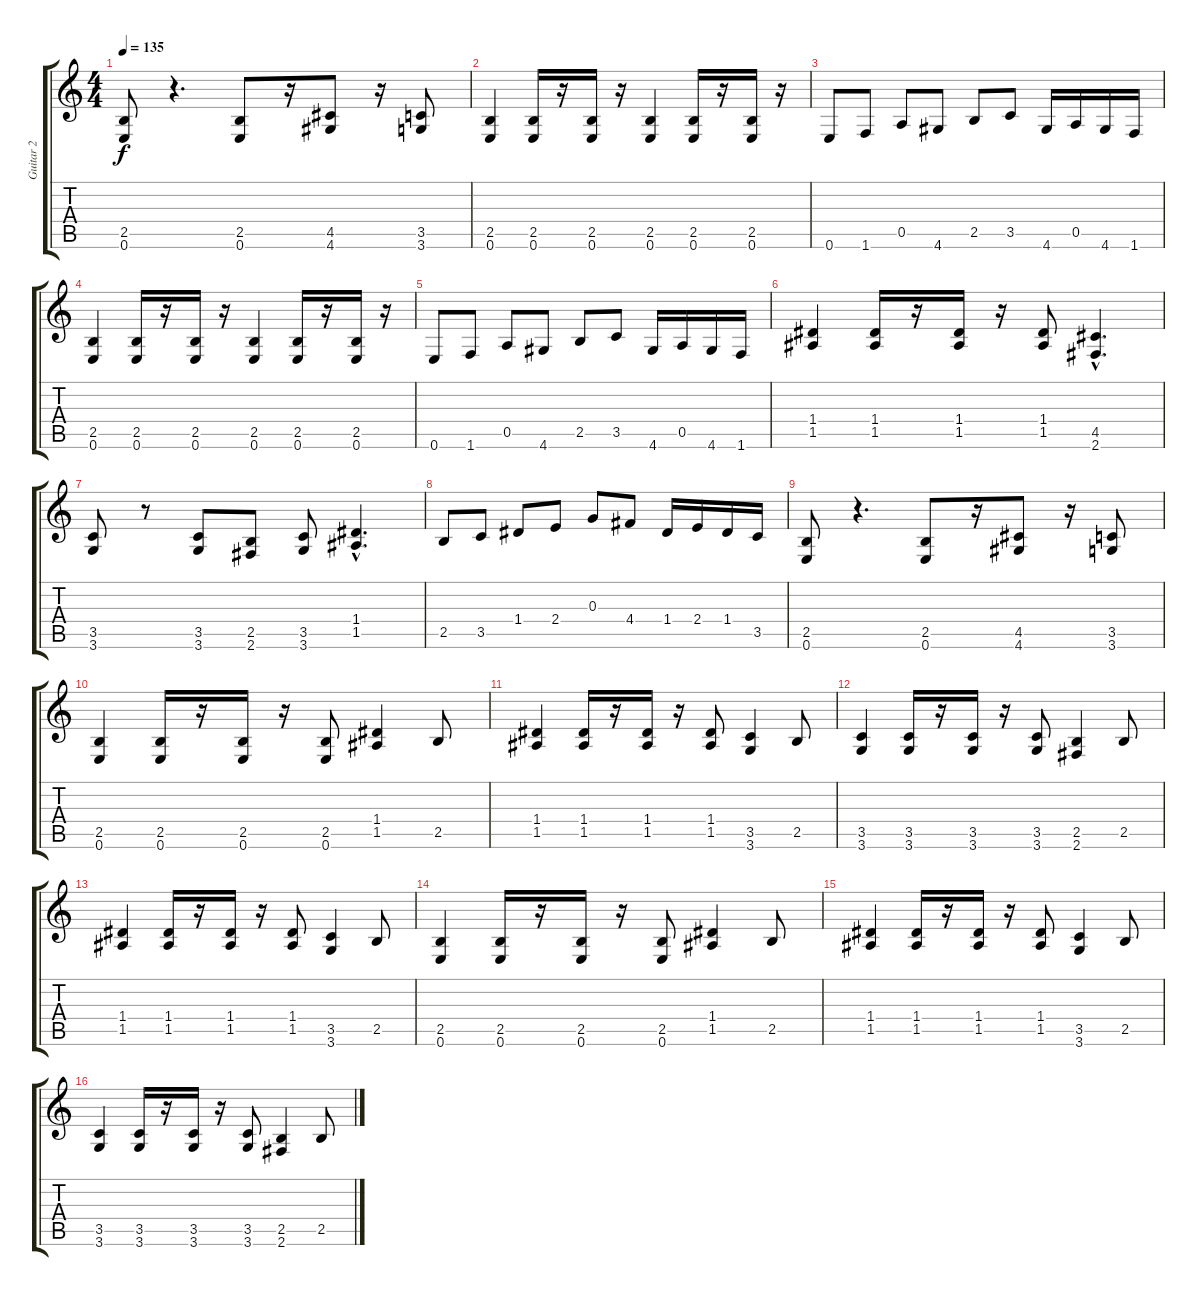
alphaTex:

\track ("Guitar 2" "Guitar 2") {instrument distortionguitar}
\staff {score tabs}
\tuning (E4 B3 G3 D3 A2 E2) {hide}
\ts (4 4)
\tempo 135
\clef g2
\ks c
(2.5 0.6).8{dy f} r.4{d} (2.5 0.6).8 r.16 (4.5 4.6).8 r.16 (3.5 3.6).8 |
(2.5 0.6).4 (2.5 0.6).16 r.16 (2.5 0.6).16 r.16 (2.5 0.6).4 (2.5 0.6).16 r.16 (2.5 0.6).16 r.16 |
0.6.8 1.6.8 0.5.8 4.6.8 2.5.8 3.5.8 4.6.16 0.5.16 4.6.16 1.6.16 |
(2.5 0.6).4 (2.5 0.6).16 r.16 (2.5 0.6).16 r.16 (2.5 0.6).4 (2.5 0.6).16 r.16 (2.5 0.6).16 r.16 |
0.6.8 1.6.8 0.5.8 4.6.8 2.5.8 3.5.8 4.6.16 0.5.16 4.6.16 1.6.16 |
(1.4 1.5).4 (1.4 1.5).16 r.16 (1.4 1.5).16 r.16 (1.4 1.5).8 (4.5{hac} 2.6{hac}).4{d} |
(3.5 3.6).8 r.8 (3.5 3.6).8 (2.5 2.6).8 (3.5 3.6).8 (1.4{hac} 1.5{hac}).4{d} |
2.5.8 3.5.8 1.4.8 2.4.8 0.3.8 4.4.8 1.4.16 2.4.16 1.4.16 3.5.16 |
(2.5 0.6).8 r.4{d} (2.5 0.6).8 r.16 (4.5 4.6).8 r.16 (3.5 3.6).8 |
(2.5 0.6).4 (2.5 0.6).16 r.16 (2.5 0.6).16 r.16 (2.5 0.6).8 (1.4 1.5).4 2.5.8 |
(1.4 1.5).4 (1.4 1.5).16 r.16 (1.4 1.5).16 r.16 (1.4 1.5).8 (3.5 3.6).4 2.5.8 |
(3.5 3.6).4 (3.5 3.6).16 r.16 (3.5 3.6).16 r.16 (3.5 3.6).8 (2.5 2.6).4 2.5.8 |
(1.4 1.5).4 (1.4 1.5).16 r.16 (1.4 1.5).16 r.16 (1.4 1.5).8 (3.5 3.6).4 2.5.8 |
(2.5 0.6).4 (2.5 0.6).16 r.16 (2.5 0.6).16 r.16 (2.5 0.6).8 (1.4 1.5).4 2.5.8 |
(1.4 1.5).4 (1.4 1.5).16 r.16 (1.4 1.5).16 r.16 (1.4 1.5).8 (3.5 3.6).4 2.5.8 |
(3.5 3.6).4 (3.5 3.6).16 r.16 (3.5 3.6).16 r.16 (3.5 3.6).8 (2.5 2.6).4 2.5.8
